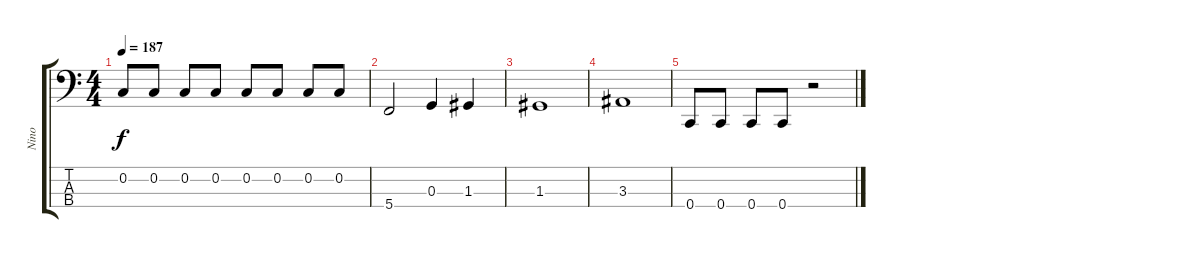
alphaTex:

\track ("Nino" "Nino") {instrument electricbassfinger}
\staff {score tabs}
\tuning (F2 C2 G1 C1) {hide}
\ts (4 4)
\tempo 187
\clef f4
\ks c
0.2.8{dy f} 0.2.8 0.2.8 0.2.8 0.2.8 0.2.8 0.2.8 0.2.8 |
5.4.2 0.3.4 1.3.4 |
1.3.1 |
3.3.1 |
0.4.8 0.4.8 0.4.8 0.4.8 r.2
